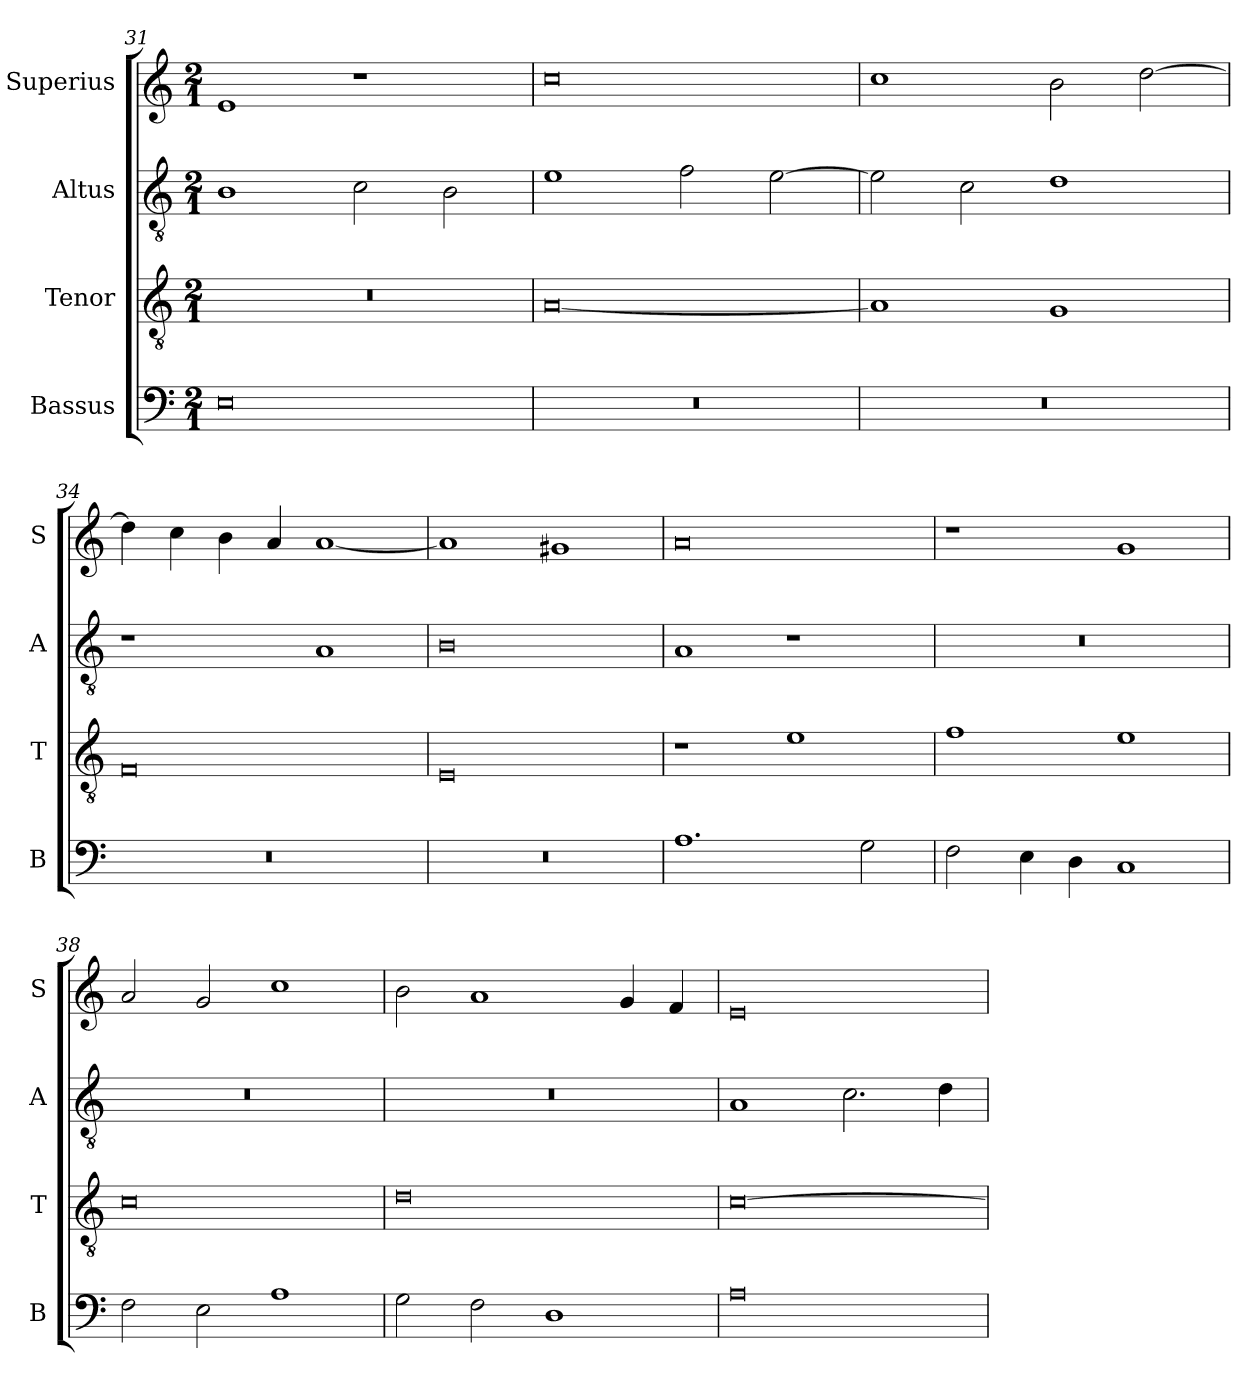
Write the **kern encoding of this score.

**kern	**kern	**kern	**kern
*part4	*part3	*part2	*part1
*staff4	*staff3	*staff2	*staff1
*I"Bassus	*I"Tenor	*I"Altus	*I"Superius
*I'B	*I'T	*I'A	*I'S
*clefF4	*clefGv2	*clefGv2	*clefG2
*k[]	*k[]	*k[]	*k[]
*M2/1	*M2/1	*M2/1	*M2/1
=31	=31	=31	=31
0E	0r	1B	1e
.	.	2c\	1r
.	.	2B\	.
=32	=32	=32	=32
0r	[0A	1e	0cc
.	.	2f\	.
.	.	[2e\	.
=33	=33	=33	=33
0r	1A]	2e\]	1cc
.	.	2c\	.
.	1G	1d	2b\
.	.	.	[2dd\
=34	=34	=34	=34
0r	0F	1r	4dd\]
.	.	.	4cc\
.	.	.	4b\
.	.	.	4a/
.	.	1A	[1a
=35	=35	=35	=35
0r	0E	0B	1a]
.	.	.	1g#X
=36	=36	=36	=36
1.A	1r	1A	0a
.	1e	1r	.
2G\	.	.	.
=37	=37	=37	=37
2F\	1f	0r	1r
4E\	.	.	.
4D\	.	.	.
1C	1e	.	1g
=38	=38	=38	=38
2F\	0c	0r	2a/
2E\	.	.	2g/
1A	.	.	1cc
=39	=39	=39	=39
2G\	0d	0r	2b\
2F\	.	.	1a
1D	.	.	.
.	.	.	4g/
.	.	.	4f/
=40	=40	=40	=40
0A	[0c	1A	0e
.	.	2.c\	.
.	.	4d\	.
=	=	=	=
*-	*-	*-	*-
